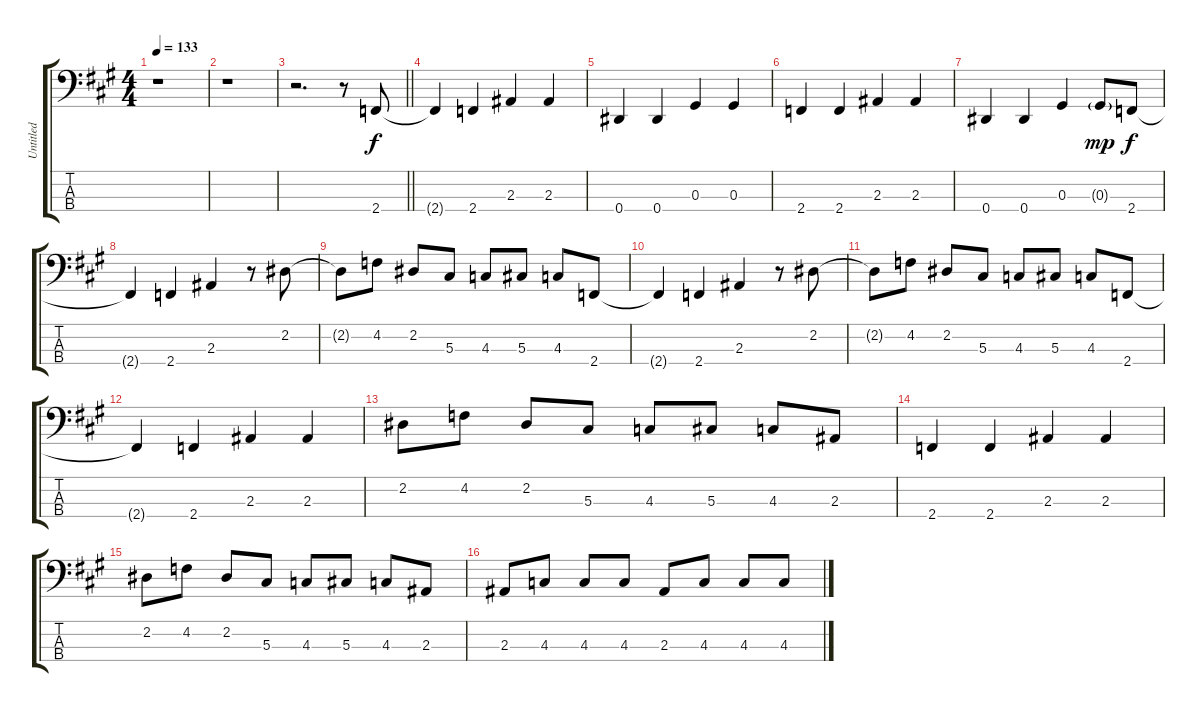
\track ("Untitled" "Untitled") {instrument electricbasspick}
\staff {score tabs}
\tuning (Gb2 Db2 Ab1 Eb1) {hide}
\ts (4 4)
\tempo 133
\clef f4
\ks a
r.1{dy f instrument electricbasspick} |
r.1 |
\barLineRight lightlight
r.2{d} r.8 2.4.8 |
2.4{t}.4 2.4.4 2.3.4 2.3.4 |
0.4.4 0.4.4 0.3.4 0.3.4 |
2.4.4 2.4.4 2.3.4 2.3.4 |
0.4.4 0.4.4 0.3.4 0.3{g}.8{dy mp} 2.4.8{dy f} |
2.4{t}.4 2.4.4 2.3.4 r.8 2.2.8 |
2.2{t}.8 4.2.8 2.2.8 5.3.8 4.3.8 5.3.8 4.3.8 2.4.8 |
2.4{t}.4 2.4.4 2.3.4 r.8 2.2.8 |
2.2{t}.8 4.2.8 2.2.8 5.3.8 4.3.8 5.3.8 4.3.8 2.4.8 |
2.4{t}.4 2.4.4 2.3.4 2.3.4 |
2.2.8 4.2.8 2.2.8 5.3.8 4.3.8 5.3.8 4.3.8 2.3.8 |
2.4.4 2.4.4 2.3.4 2.3.4 |
2.2.8 4.2.8 2.2.8 5.3.8 4.3.8 5.3.8 4.3.8 2.3.8 |
2.3.8 4.3.8 4.3.8 4.3.8 2.3.8 4.3.8 4.3.8 4.3.8
